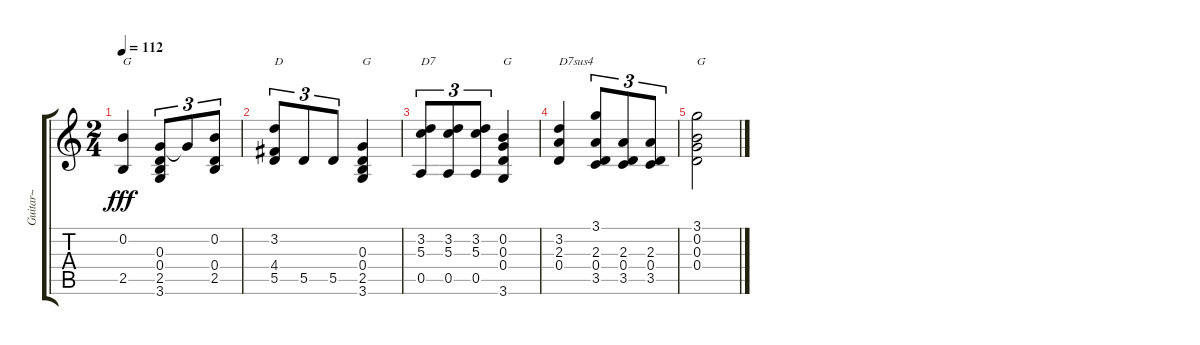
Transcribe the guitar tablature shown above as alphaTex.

\track ("Guitar~" "Guitar~") {instrument acousticguitarsteel}
\staff {score tabs}
\tuning (E4 B3 G3 D3 A2 E2) {hide}
\ts (2 4)
\tempo 112
\clef g2
\ks c
(0.2 2.5).4{txt "G" dy fff} (0.3 0.4 2.5 3.6).8{tu (3 2)} 0.3{t}.8{tu (3 2)} (0.2 0.4 2.5).8{tu (3 2)} |
(3.2 4.4 5.5).8{tu (3 2) txt "D"} 5.5.8{tu (3 2)} 5.5.8{tu (3 2)} (0.3 0.4 2.5 3.6).4{txt "G"} |
(3.2 5.3 0.5).8{tu (3 2) txt "D7"} (3.2 5.3 0.5).8{tu (3 2)} (3.2 5.3 0.5).8{tu (3 2)} (0.2 0.3 0.4 3.6).4{txt "G"} |
(3.2 2.3 0.4).4{txt "D7sus4"} (3.1 2.3 0.4 3.5).8{tu (3 2)} (2.3 0.4 3.5).8{tu (3 2)} (2.3 0.4 3.5).8{tu (3 2)} |
(3.1 0.2 0.3 0.4).2{txt "G"}
